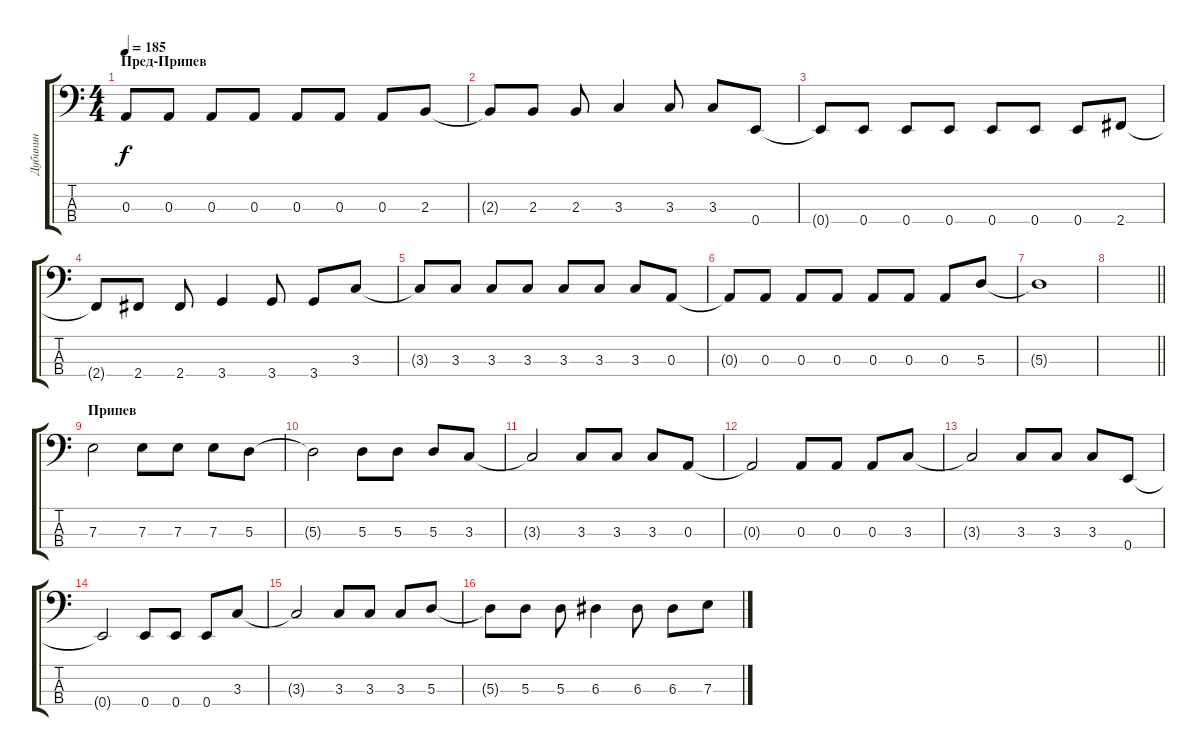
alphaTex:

\track ("Дубинин" "Дубинин") {instrument electricbassfinger}
\staff {score tabs}
\tuning (G2 D2 A1 E1) {hide}
\ts (4 4)
\section ("" "Пред-Припев")
\tempo 185
\clef f4
\ks c
0.3{t}.8{dy f} 0.3.8 0.3.8 0.3.8 0.3.8 0.3.8 0.3.8 2.3.8 |
2.3{t}.8 2.3.8 2.3.8 3.3.4 3.3.8 3.3.8 0.4.8 |
0.4{t}.8 0.4.8 0.4.8 0.4.8 0.4.8 0.4.8 0.4.8 2.4.8 |
2.4{t}.8 2.4.8 2.4.8 3.4.4 3.4.8 3.4.8 3.3.8 |
3.3{t}.8 3.3.8 3.3.8 3.3.8 3.3.8 3.3.8 3.3.8 0.3.8 |
0.3{t}.8 0.3.8 0.3.8 0.3.8 0.3.8 0.3.8 0.3.8 5.3.8 |
5.3{t}.1 |
\barLineRight lightlight
|
\section ("" "Припев")
7.3.2 7.3.8 7.3.8 7.3.8 5.3.8 |
5.3{t}.2 5.3.8 5.3.8 5.3.8 3.3.8 |
3.3{t}.2 3.3.8 3.3.8 3.3.8 0.3.8 |
0.3{t}.2 0.3.8 0.3.8 0.3.8 3.3.8 |
3.3{t}.2 3.3.8 3.3.8 3.3.8 0.4.8 |
0.4{t}.2 0.4.8 0.4.8 0.4.8 3.3.8 |
3.3{t}.2 3.3.8 3.3.8 3.3.8 5.3.8 |
5.3{t}.8 5.3.8 5.3.8 6.3.4 6.3.8 6.3.8 7.3.8
